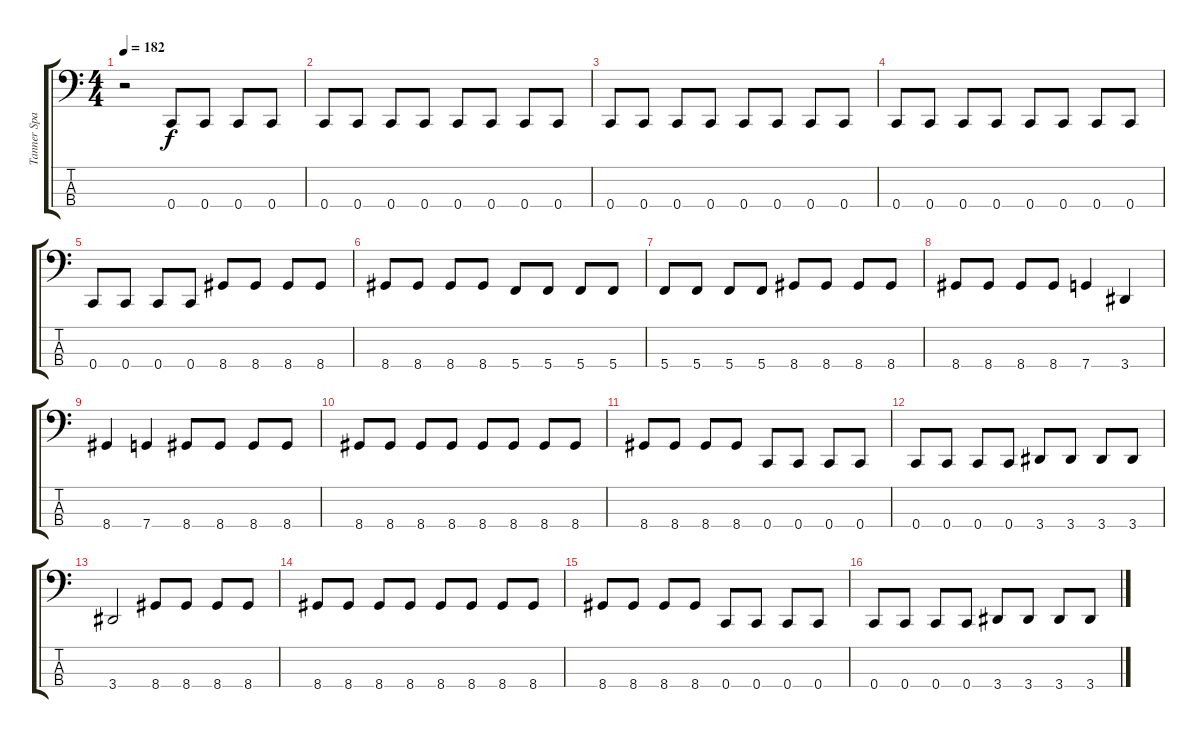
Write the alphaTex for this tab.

\track ("Tanner Sparks" "Tanner Spa") {instrument electricbassfinger}
\staff {score tabs}
\tuning (F2 C2 G1 C1) {hide}
\ts (4 4)
\tempo 182
\clef f4
\ks c
r.2{dy f} 0.4.8 0.4.8 0.4.8 0.4.8 |
0.4.8 0.4.8 0.4.8 0.4.8 0.4.8 0.4.8 0.4.8 0.4.8 |
0.4.8 0.4.8 0.4.8 0.4.8 0.4.8 0.4.8 0.4.8 0.4.8 |
0.4.8 0.4.8 0.4.8 0.4.8 0.4.8 0.4.8 0.4.8 0.4.8 |
0.4.8 0.4.8 0.4.8 0.4.8 8.4.8 8.4.8 8.4.8 8.4.8 |
8.4.8 8.4.8 8.4.8 8.4.8 5.4.8 5.4.8 5.4.8 5.4.8 |
5.4.8 5.4.8 5.4.8 5.4.8 8.4.8 8.4.8 8.4.8 8.4.8 |
8.4.8 8.4.8 8.4.8 8.4.8 7.4.4 3.4.4 |
8.4.4 7.4.4 8.4.8 8.4.8 8.4.8 8.4.8 |
8.4.8 8.4.8 8.4.8 8.4.8 8.4.8 8.4.8 8.4.8 8.4.8 |
8.4.8 8.4.8 8.4.8 8.4.8 0.4.8 0.4.8 0.4.8 0.4.8 |
0.4.8 0.4.8 0.4.8 0.4.8 3.4.8 3.4.8 3.4.8 3.4.8 |
3.4.2 8.4.8 8.4.8 8.4.8 8.4.8 |
8.4.8 8.4.8 8.4.8 8.4.8 8.4.8 8.4.8 8.4.8 8.4.8 |
8.4.8 8.4.8 8.4.8 8.4.8 0.4.8 0.4.8 0.4.8 0.4.8 |
0.4.8 0.4.8 0.4.8 0.4.8 3.4.8 3.4.8 3.4.8 3.4.8
